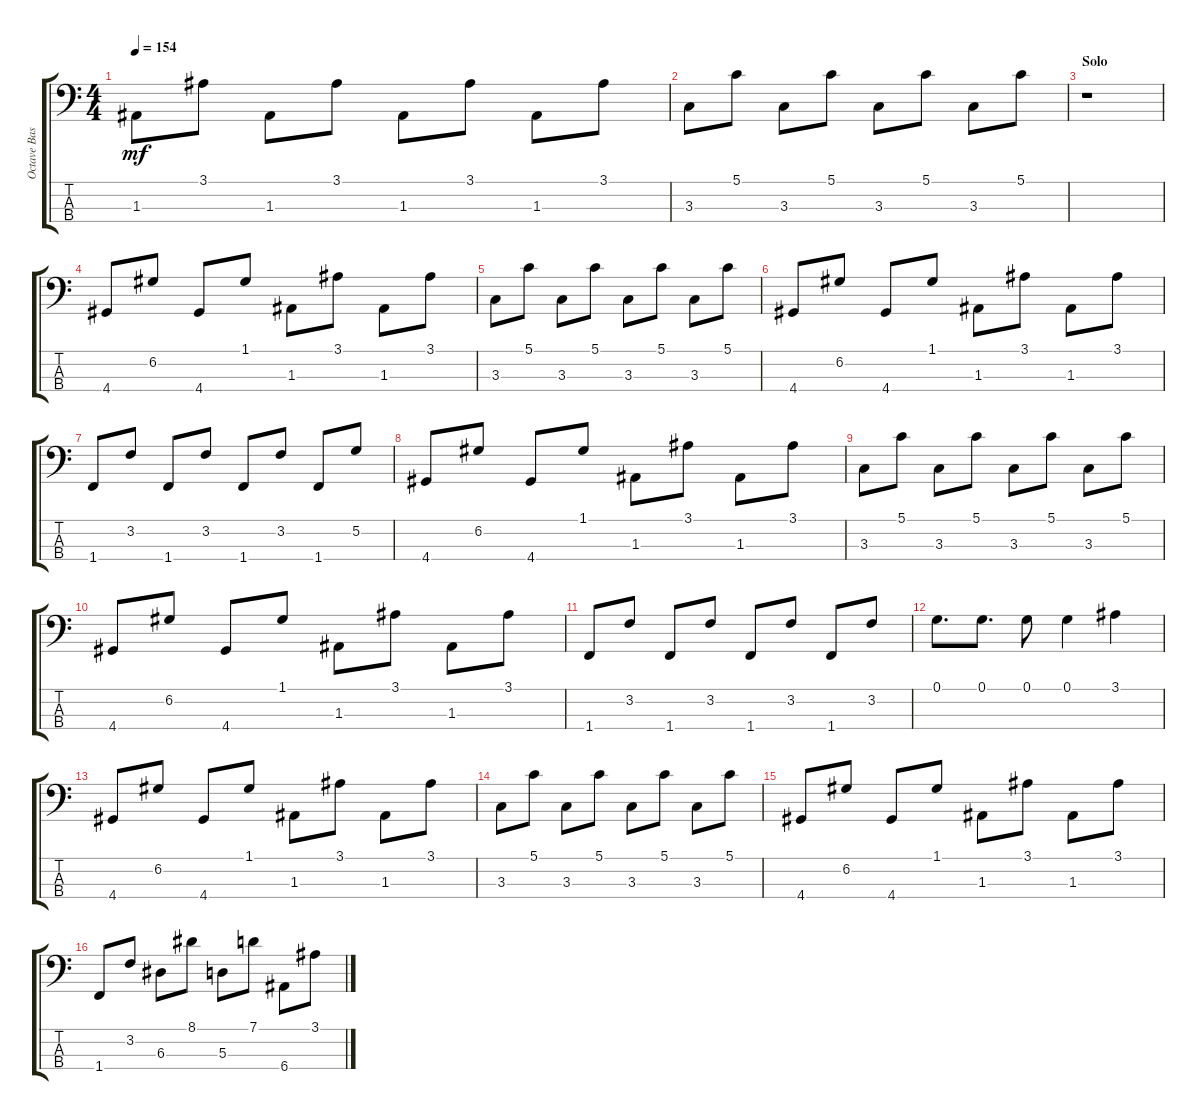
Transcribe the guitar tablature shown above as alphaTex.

\track ("Octave Bass" "Octave Bas") {instrument electricbassfinger}
\staff {score tabs}
\tuning (G2 D2 A1 E1) {hide}
\ts (4 4)
\tempo 154
\clef f4
\ks c
1.3.8{dy mf} 3.1.8 1.3.8 3.1.8 1.3.8 3.1.8 1.3.8 3.1.8 |
3.3.8 5.1.8 3.3.8 5.1.8 3.3.8 5.1.8 3.3.8 5.1.8 |
\section ("" "Solo")
r.1 |
4.4.8 6.2.8 4.4.8 1.1.8 1.3.8 3.1.8 1.3.8 3.1.8 |
3.3.8 5.1.8 3.3.8 5.1.8 3.3.8 5.1.8 3.3.8 5.1.8 |
4.4.8 6.2.8 4.4.8 1.1.8 1.3.8 3.1.8 1.3.8 3.1.8 |
1.4.8 3.2.8 1.4.8 3.2.8 1.4.8 3.2.8 1.4.8 5.2.8 |
4.4.8 6.2.8 4.4.8 1.1.8 1.3.8 3.1.8 1.3.8 3.1.8 |
3.3.8 5.1.8 3.3.8 5.1.8 3.3.8 5.1.8 3.3.8 5.1.8 |
4.4.8 6.2.8 4.4.8 1.1.8 1.3.8 3.1.8 1.3.8 3.1.8 |
1.4.8 3.2.8 1.4.8 3.2.8 1.4.8 3.2.8 1.4.8 3.2.8 |
0.1.8{d} 0.1.8{d} 0.1.8 0.1.4 3.1.4 |
4.4.8 6.2.8 4.4.8 1.1.8 1.3.8 3.1.8 1.3.8 3.1.8 |
3.3.8 5.1.8 3.3.8 5.1.8 3.3.8 5.1.8 3.3.8 5.1.8 |
4.4.8 6.2.8 4.4.8 1.1.8 1.3.8 3.1.8 1.3.8 3.1.8 |
1.4.8 3.2.8 6.3.8 8.1.8 5.3.8 7.1.8 6.4.8 3.1.8
